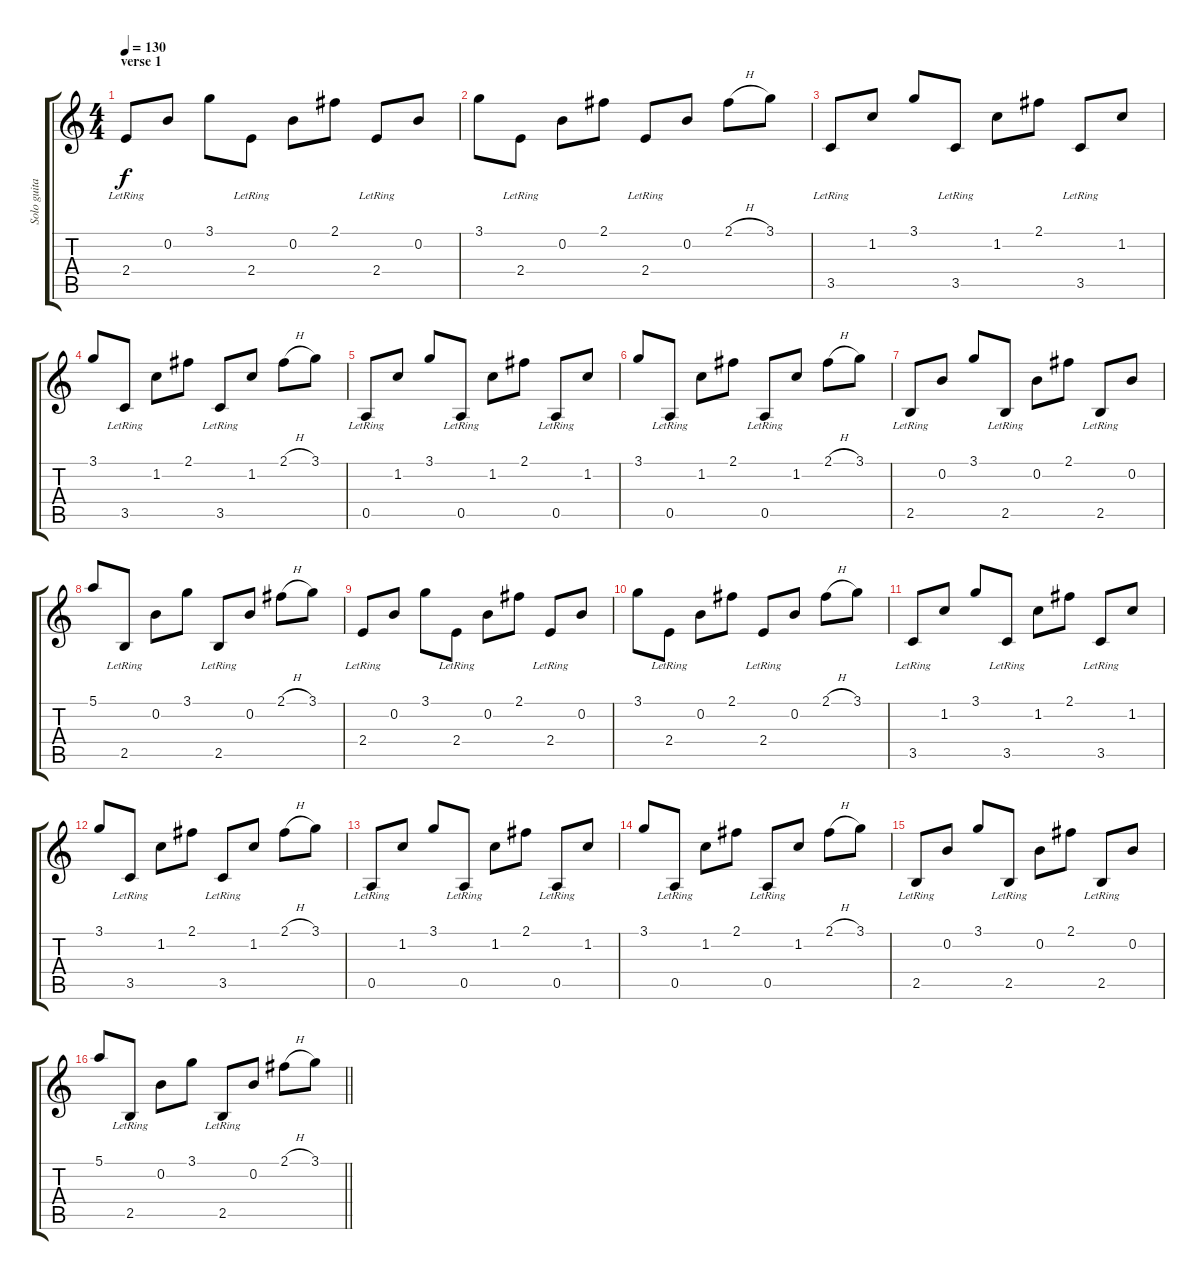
\track ("Solo guitar" "Solo guita") {instrument acousticguitarsteel}
\staff {score tabs}
\tuning (E4 B3 G3 D3 A2 E2) {hide}
\ts (4 4)
\section ("" "verse 1")
\tempo 130
\clef g2
\ks c
2.4{lr}.8{dy f} 0.2.8 3.1.8 2.4{lr}.8 0.2.8 2.1.8 2.4{lr}.8 0.2.8 |
3.1.8 2.4{lr}.8 0.2.8 2.1.8 2.4{lr}.8 0.2.8 2.1{h}.8 3.1.8 |
3.5{lr}.8 1.2.8 3.1.8 3.5{lr}.8 1.2.8 2.1.8 3.5{lr}.8 1.2.8 |
3.1.8 3.5{lr}.8 1.2.8 2.1.8 3.5{lr}.8 1.2.8 2.1{h}.8 3.1.8 |
0.5{lr}.8 1.2.8 3.1.8 0.5{lr}.8 1.2.8 2.1.8 0.5{lr}.8 1.2.8 |
3.1.8 0.5{lr}.8 1.2.8 2.1.8 0.5{lr}.8 1.2.8 2.1{h}.8 3.1.8 |
2.5{lr}.8 0.2.8 3.1.8 2.5{lr}.8 0.2.8 2.1.8 2.5{lr}.8 0.2.8 |
5.1.8 2.5{lr}.8 0.2.8 3.1.8 2.5{lr}.8 0.2.8 2.1{h}.8 3.1.8 |
2.4{lr}.8 0.2.8 3.1.8 2.4{lr}.8 0.2.8 2.1.8 2.4{lr}.8 0.2.8 |
3.1.8 2.4{lr}.8 0.2.8 2.1.8 2.4{lr}.8 0.2.8 2.1{h}.8 3.1.8 |
3.5{lr}.8 1.2.8 3.1.8 3.5{lr}.8 1.2.8 2.1.8 3.5{lr}.8 1.2.8 |
3.1.8 3.5{lr}.8 1.2.8 2.1.8 3.5{lr}.8 1.2.8 2.1{h}.8 3.1.8 |
0.5{lr}.8 1.2.8 3.1.8 0.5{lr}.8 1.2.8 2.1.8 0.5{lr}.8 1.2.8 |
3.1.8 0.5{lr}.8 1.2.8 2.1.8 0.5{lr}.8 1.2.8 2.1{h}.8 3.1.8 |
2.5{lr}.8 0.2.8 3.1.8 2.5{lr}.8 0.2.8 2.1.8 2.5{lr}.8 0.2.8 |
\barLineRight lightlight
5.1.8 2.5{lr}.8 0.2.8 3.1.8 2.5{lr}.8 0.2.8 2.1{h}.8 3.1.8
